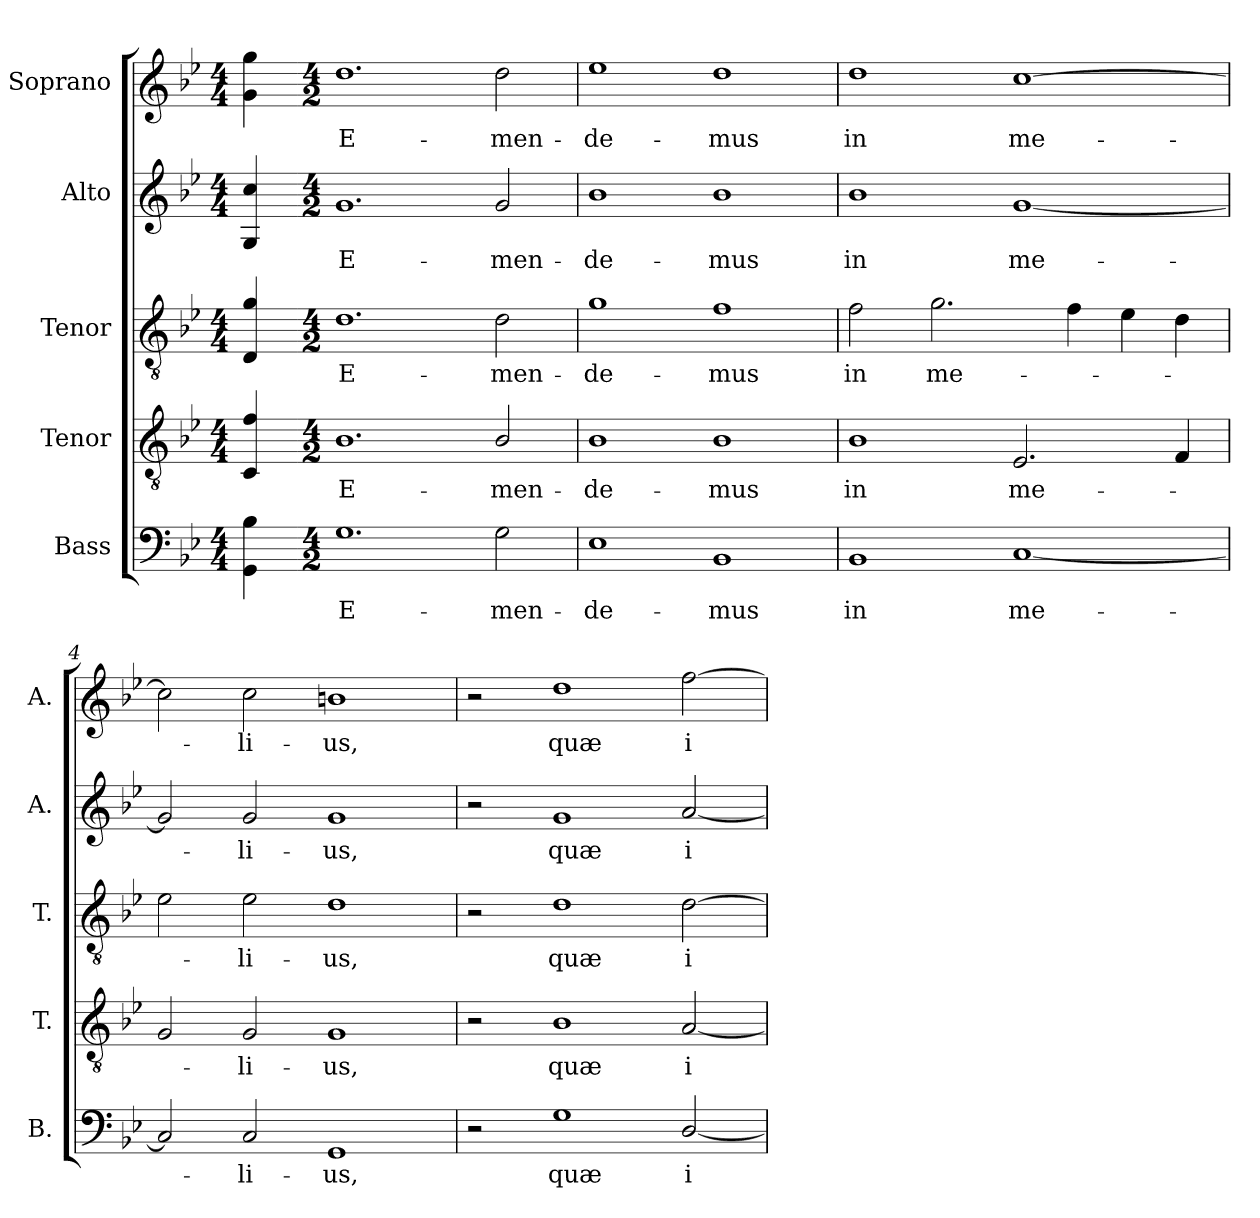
**kern	**text	**kern	**text	**kern	**text	**kern	**text	**kern	**text
*part5	*part5	*part4	*part4	*part3	*part3	*part2	*part2	*part1	*part1
*staff5	*staff5	*staff4	*staff4	*staff3	*staff3	*staff2	*staff2	*staff1	*staff1
*I"Bass	*	*I"Tenor	*	*I"Tenor	*	*I"Alto	*	*I"Soprano	*
*I'B.	*	*I'T.	*	*I'T.	*	*I'A.	*	*I'A.	*
!!LO:PB:g=z
*clefF4	*	*clefGv2	*	*clefGv2	*	*clefG2	*	*clefG2	*
*	*	*ITrd7c12	*	*ITrd7c12	*	*	*	*	*
*k[b-e-]	*	*k[b-e-]	*	*k[b-e-]	*	*k[b-e-]	*	*k[b-e-]	*
*B-:	*	*B-:	*	*B-:	*	*B-:	*	*B-:	*
*M4/4	*	*M4/4	*	*M4/4	*	*M4/4	*	*M4/4	*
=	=	=	=	=	=	=	=	=	=
4GGi\ 4B-i	.	4CCi/ 4Fi	.	4DDi/ 4Gi	.	4Gi/ 4cci	.	4gi\ 4ggi	.
=1-	=1-	=1-	=1-	=1-	=1-	=1-	=1-	=1-	=1-
*M4/2	*	*M4/2	*	*M4/2	*	*M4/2	*	*M4/2	*
!	!LO:LY:b:color=#000000	!	!	!	!	!	!	!	!
!	!	!	!LO:LY:b:color=#000000	!	!	!	!	!	!
!	!	!	!	!	!LO:LY:b:color=#000000	!	!	!	!
!	!	!	!	!	!	!	!LO:LY:b:color=#000000	!	!
!	!	!	!	!	!	!	!	!	!LO:LY:b:color=#000000
1.Gi	E-	1.BB-i	E-	1.Di	E-	1.gi	E-	1.ddi	E-
!	!LO:LY:b:color=#000000	!	!	!	!	!	!	!	!
!	!	!	!LO:LY:b:color=#000000	!	!	!	!	!	!
!	!	!	!	!	!LO:LY:b:color=#000000	!	!	!	!
!	!	!	!	!	!	!	!LO:LY:b:color=#000000	!	!
!	!	!	!	!	!	!	!	!	!LO:LY:b:color=#000000
2Gi\	-men-	2BB-i/	-men-	2Di\	-men-	2gi/	-men-	2ddi\	-men-
=2	=2	=2	=2	=2	=2	=2	=2	=2	=2
!	!LO:LY:b:color=#000000	!	!	!	!	!	!	!	!
!	!	!	!LO:LY:b:color=#000000	!	!	!	!	!	!
!	!	!	!	!	!LO:LY:b:color=#000000	!	!	!	!
!	!	!	!	!	!	!	!LO:LY:b:color=#000000	!	!
!	!	!	!	!	!	!	!	!	!LO:LY:b:color=#000000
1E-i	-de-	1BB-i	-de-	1Gi	-de-	1b-i	-de-	1ee-i	-de-
!	!LO:LY:b:color=#000000	!	!	!	!	!	!	!	!
!	!	!	!LO:LY:b:color=#000000	!	!	!	!	!	!
!	!	!	!	!	!LO:LY:b:color=#000000	!	!	!	!
!	!	!	!	!	!	!	!LO:LY:b:color=#000000	!	!
!	!	!	!	!	!	!	!	!	!LO:LY:b:color=#000000
1BB-i	-mus	1BB-i	-mus	1Fi	-mus	1b-i	-mus	1ddi	-mus
=3	=3	=3	=3	=3	=3	=3	=3	=3	=3
!	!LO:LY:b:color=#000000	!	!	!	!	!	!	!	!
!	!	!	!LO:LY:b:color=#000000	!	!	!	!	!	!
!	!	!	!	!	!LO:LY:b:color=#000000	!	!	!	!
!	!	!	!	!	!	!	!LO:LY:b:color=#000000	!	!
!	!	!	!	!	!	!	!	!	!LO:LY:b:color=#000000
1BB-i	in	1BB-i	in	2Fi\	in	1b-i	in	1ddi	in
!	!	!	!	!	!LO:LY:b:color=#000000	!	!	!	!
.	.	.	.	2.Gi\	me-	.	.	.	.
!	!LO:LY:b:color=#000000	!	!	!	!	!	!	!	!
!	!	!	!LO:LY:b:color=#000000	!	!	!	!	!	!
!	!	!	!	!	!	!	!LO:LY:b:color=#000000	!	!
!	!	!	!	!	!	!	!	!	!LO:LY:b:color=#000000
[1Ci	me-	2.EE-i/	me-	.	.	[1gi	me-	[1cci	me-
.	.	.	.	4Fi\	.	.	.	.	.
.	.	.	.	4E-i\	.	.	.	.	.
.	.	4FFi/	.	4Di\	.	.	.	.	.
=4	=4	=4	=4	=4	=4	=4	=4	=4	=4
2Ci/]	.	2GGi/	.	2E-i\	.	2gi/]	.	2cci\]	.
!	!LO:LY:b:color=#000000	!	!	!	!	!	!	!	!
!	!	!	!LO:LY:b:color=#000000	!	!	!	!	!	!
!	!	!	!	!	!LO:LY:b:color=#000000	!	!	!	!
!	!	!	!	!	!	!	!LO:LY:b:color=#000000	!	!
!	!	!	!	!	!	!	!	!	!LO:LY:b:color=#000000
2Ci/	-li-	2GGi/	-li-	2E-i\	-li-	2gi/	-li-	2cci\	-li-
!	!LO:LY:b:color=#000000	!	!	!	!	!	!	!	!
!	!	!	!LO:LY:b:color=#000000	!	!	!	!	!	!
!	!	!	!	!	!LO:LY:b:color=#000000	!	!	!	!
!	!	!	!	!	!	!	!LO:LY:b:color=#000000	!	!
!	!	!	!	!	!	!	!	!	!LO:LY:b:color=#000000
1GGi	-us,	1GGi	-us,	1Di	-us,	1gi	-us,	1bni	-us,
=5	=5	=5	=5	=5	=5	=5	=5	=5	=5
2r	.	2r	.	2r	.	2r	.	2r	.
!	!LO:LY:b:color=#000000	!	!	!	!	!	!	!	!
!	!	!	!LO:LY:b:color=#000000	!	!	!	!	!	!
!	!	!	!	!	!LO:LY:b:color=#000000	!	!	!	!
!	!	!	!	!	!	!	!LO:LY:b:color=#000000	!	!
!	!	!	!	!	!	!	!	!	!LO:LY:b:color=#000000
1Gi	quæ	1BB-i	quæ	1Di	quæ	1gi	quæ	1ddi	quæ
!	!LO:LY:b:color=#000000	!	!	!	!	!	!	!	!
!	!	!	!LO:LY:b:color=#000000	!	!	!	!	!	!
!	!	!	!	!	!LO:LY:b:color=#000000	!	!	!	!
!	!	!	!	!	!	!	!LO:LY:b:color=#000000	!	!
!	!	!	!	!	!	!	!	!	!LO:LY:b:color=#000000
[2Di/	i-	[2AAi/	i-	[2Di\	i-	[2ai/	i-	[2ffi\	i-
=	=	=	=	=	=	=	=	=	=
*-	*-	*-	*-	*-	*-	*-	*-	*-	*-
